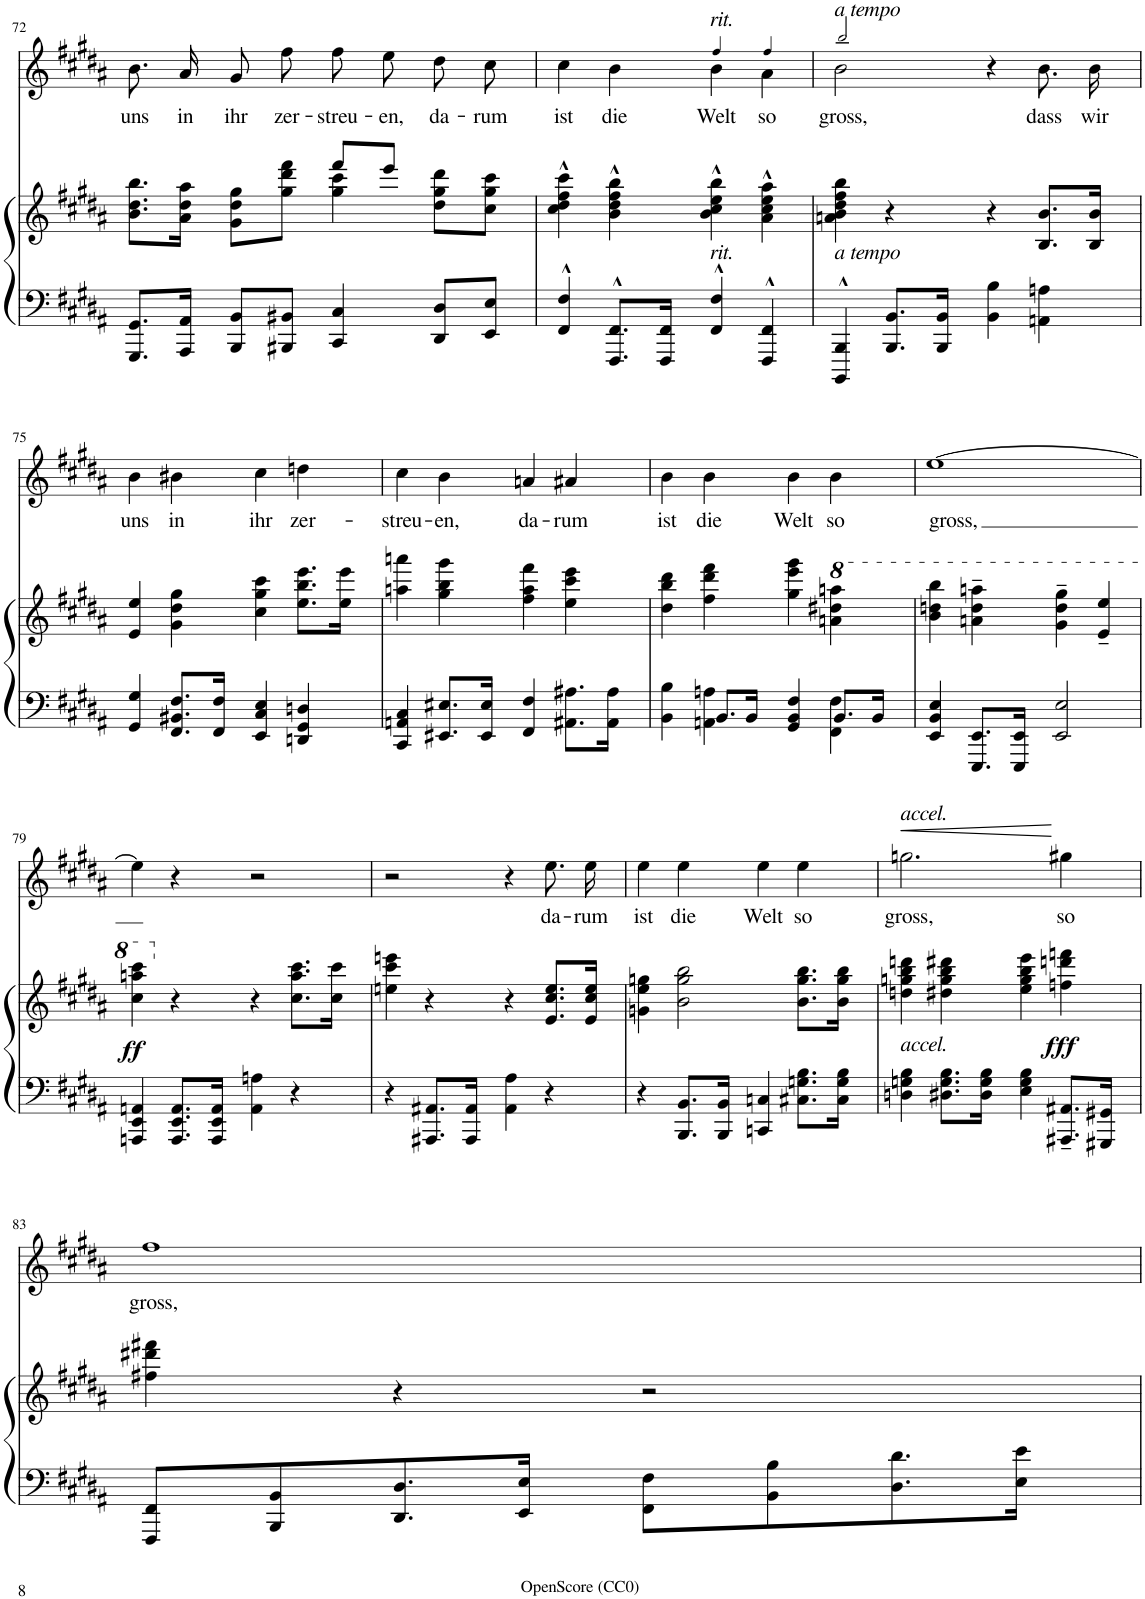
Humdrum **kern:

**kern	**kern	**dynam	**kern	**text	**dynam
*part2	*part2	*part2	*part1	*part1	*part1
*staff3	*staff2	*staff2/3	*staff1	*staff1	*staff1
*I"Piano	*	*	*I"Voice	*	*
*I'Pno	*	*	*	*	*
!!LO:PB:g=z
*clefF4	*clefG2	*	*clefG2	*	*
*k[f#c#g#d#a#]	*k[f#c#g#d#a#]	*	*k[f#c#g#d#a#]	*	*
*M4/4	*M4/4	*	*M4/4	*	*
*met(c)	*met(c)	*	*met(c)	*	*
=72	=72	=72	=72	=72	=72
*	*^	*	*	*	*
!	!	!	!	!	!LO:LY:b	!
8.GGG#/ 8.GG#/L	8.b\ 8.dd#\ 8.bb\L	2ryy	.	8.b/L	uns	.
!	!	!	!	!	!LO:LY:b	!
16AAA#/ 16AA#/Jk	16a#\ 16dd#\ 16aa#\Jk	.	.	16a#/Jk	in	.
!	!	!	!	!	!LO:LY:b	!
8BBB/ 8BB/L	8g#\ 8dd#\ 8gg#\L	.	.	8g#\L	ihr	.
!	!	!	!	!	!LO:LY:b	!
8BBB#X/ 8BB#X/J	8gg#\ 8ddd#\ 8fff#\J	.	.	8ff#\J	zer-	.
!	!	!	!	!	!LO:LY:b	!
4CC#/ 4C#/	8fff#/L	4gg#\ 4ccc#\	.	8ff#\L	-streu-	.
!	!	!	!	!	!LO:LY:b	!
.	8eee/J	.	.	8ee\J	-en,	.
!	!	!	!	!	!LO:LY:b	!
8DD#/ 8D#/L	8dd#\ 8gg#\ 8ddd#\L	4ryy	.	8dd#\L	da-	.
!	!	!	!	!	!LO:LY:b	!
8EE/ 8E/J	8cc#\ 8gg#\ 8ccc#\J	.	.	8cc#\J	-rum	.
*	*v	*v	*	*	*	*
=73	=73	=73	=73	=73	=73
!	!	!	!	!LO:LY:b	!
*	*	*	*^	*	*
4FF#/^^ 4F#/^^	4cc#\^^ 4dd#\^^ 4ff#\^^ 4ccc#\^^	.	4cc#\	2ryy	ist	.
!	!	!	!	!	!LO:LY:b	!
8.FFF#/^^ 8.FF#/^^L	4b\^^ 4dd#\^^ 4ff#\^^ 4bb\^^	.	4b\	.	die	.
16FFF#/ 16FF#/Jk	.	.	.	.	.	.
!	!	!	!LO:TX:a:i:t=rit.	!	!	!
!	!LO:TX:b:i:t=rit.	!	!	!	!	!
!	!	!	!	!	!LO:LY:b	!
4FF#/^^ 4F#/^^	4b\^^ 4cc#\^^ 4ee\^^ 4bb\^^	.	4b\	4ff#/	Welt	.
!	!	!	!	!	!LO:LY:b	!
4FFF#/^^ 4FF#/^^	4a#\^^ 4cc#\^^ 4ee\^^ 4aa#\^^	.	4a#\	4ff#/	so	.
=74	=74	=74	=74	=74	=74	=74
!	!	!	!LO:TX:a:i:t=a tempo	!	!	!
!	!LO:TX:b:i:t=a tempo	!	!	!	!	!
!	!	!	!	!	!LO:LY:b	!
4BBBB/^^ 4BBB/^^	4an\ 4b\ 4dd#\ 4ff#\ 4bb\	.	2b\	2bb/	gross,	.
8.BBB/ 8.BB/L	4r	.	.	.	.	.
16BBB/ 16BB/Jk	.	.	.	.	.	.
4BB\ 4B\	4r	.	4r	2ryy	.	.
!	!	!	!	!	!LO:LY:b	!
4AAn\ 4An\	8.B/ 8.b/L	.	8.b\L	.	dass	.
!	!	!	!	!	!LO:LY:b	!
.	16B/ 16b/Jk	.	16b\Jk	.	wir	.
*	*	*	*v	*v	*	*
!!LO:LB:g=z
=75	=75	=75	=75	=75	=75
!	!	!	!	!LO:LY:b	!
4GG#/ 4G#/	4e/ 4ee/	.	4b\	uns	.
!	!	!	!	!LO:LY:b	!
8.FF#/ 8.BB#X/ 8.F#/L	4g#\ 4dd#\ 4gg#\	.	4b#X\	in	.
16FF#/ 16F#/Jk	.	.	.	.	.
!	!	!	!	!LO:LY:b	!
4EE/ 4C#/ 4E/	4cc#\ 4gg#\ 4ccc#\	.	4cc#\	ihr	.
!	!	!	!	!LO:LY:b	!
4DDn/ 4GG#/ 4Dn/	8.ee\ 8.bb\ 8.eee\L	.	4ddn\	zer-	.
.	16ee\ 16eee\Jk	.	.	.	.
=76	=76	=76	=76	=76	=76
!	!	!	!	!LO:LY:b	!
4CC#/ 4AAn/ 4C#/	4aan\ 4aaan\	.	4cc#\	-streu-	.
!	!	!	!	!LO:LY:b	!
8.EE#X/ 8.E#X/L	4gg#\ 4bb\ 4ggg#\	.	4b\	-en,	.
16EE#/ 16E#/Jk	.	.	.	.	.
!	!	!	!	!LO:LY:b	!
4FF#/ 4F#/	4ff#\ 4aa\ 4fff#\	.	4an/	da-	.
!	!	!	!	!LO:LY:b	!
8.AA#X\ 8.A#X\L	4ee\ 4ccc#\ 4eee\	.	4a#X/	-rum	.
16AA#\ 16A#\Jk	.	.	.	.	.
=77	=77	=77	=77	=77	=77
*^	*	*	*	*	*
!	!	!	!	!	!LO:LY:b	!
4BB\ 4B\	4ryy	4dd#\ 4bb\ 4ddd#\	.	4b\	ist	.
!	!	!	!	!	!LO:LY:b	!
8.BB/L	4AAn\ 4An\	4ff#\ 4ddd#\ 4fff#\	.	4b\	die	.
16BB/Jk	.	.	.	.	.	.
!	!	!	!	!	!LO:LY:b	!
4GG#/ 4BB/ 4F#/	4ryy	4gg#\ 4eee\ 4ggg#\	.	4b\	Welt	.
*	*	*8va	*	*	*	*
!	!	!	!	!	!LO:LY:b	!
8.BB/L	4FF#\ 4F#\	4aan\ 4ddd#X\ 4aaan\	.	4b\	so	.
16BB/Jk	.	.	.	.	.	.
*v	*v	*	*	*	*	*
=78	=78	=78	=78	=78	=78
!	!	!	!	!LO:LY:b	!
4EE/ 4BB/ 4E/	4bb\ 4dddn\ 4bbb\	.	[1ee	gross,	.
8.EEE/ 8.EE/L	4aan\~ 4ddd\~ 4aaan\~	.	.	.	.
16EEE/ 16EE/Jk	.	.	.	.	.
2EE/ 2E/	4gg#\~ 4ddd\~ 4ggg#\~	.	.	.	.
.	4ee/~ 4eee/~	.	.	.	.
!!LO:LB:g=z
=79	=79	=79	=79	=79	=79
!	!	!LO:DY:b	!	!	!
4AAAn/ 4EE/ 4AAn/	4ccc#\ 4aaan\ 4cccc#\	ff	4ee\]	.	.
*	*X8va	*	*	*	*
8.AAA/ 8.EE/ 8.AA/L	4r	.	4r	.	.
16AAA/ 16EE/ 16AA/Jk	.	.	.	.	.
4AA\ 4An\	4r	.	2r	.	.
4r	8.cc#\ 8.aa\ 8.ccc#\L	.	.	.	.
.	16cc#\ 16ccc#\Jk	.	.	.	.
=80	=80	=80	=80	=80	=80
4r	4een\ 4ccc#\ 4eeen\	.	2r	.	.
8.AAA#X/ 8.AA#X/L	4r	.	.	.	.
16AAA#/ 16AA#/Jk	.	.	.	.	.
4AA#\ 4A#\	4r	.	4r	.	.
!	!	!	!	!LO:LY:b	!
4r	8.e/ 8.cc#/ 8.ee/L	.	8.ee\L	da-	.
!	!	!	!	!LO:LY:b	!
.	16e/ 16cc#/ 16ee/Jk	.	16ee\Jk	-rum	.
=81	=81	=81	=81	=81	=81
!	!	!	!	!LO:LY:b	!
4r	4gn\ 4ee\ 4ggn\	.	4ee\	ist	.
!	!	!	!	!LO:LY:b	!
8.BBB/ 8.BB/L	2b\ 2gg\ 2bb\	.	4ee\	die	.
16BBB/ 16BB/Jk	.	.	.	.	.
!	!	!	!	!LO:LY:b	!
4CCn/ 4Cn/	.	.	4ee\	Welt	.
!	!	!	!	!LO:LY:b	!
8.C#X\ 8.Gn\ 8.B\L	8.b\ 8.gg\ 8.bb\L	.	4ee\	so	.
16C#\ 16G\ 16B\Jk	16b\ 16gg\ 16bb\Jk	.	.	.	.
=82	=82	=82	=82	=82	=82
!	!	!	!LO:TX:a:i:t=accel.	!	!
!	!LO:TX:b:i:t=accel.	!	!	!	!
!	!	!	!	!LO:LY:b	!LO:HP:b
4Dn\ 4Gn\ 4B\	4ddn\ 4ggn\ 4bb\ 4dddn\	.	2.ggn\	gross,	<
8.D#X\ 8.G\ 8.B\L	4dd#X\ 4gg\ 4bb\ 4ddd#X\	.	.	.	.
16D#\ 16G\ 16B\Jk	.	.	.	.	.
4E\ 4G\ 4B\	4ee\ 4gg\ 4bb\ 4eee\	.	.	.	.
!	!	!LO:DY:b	!	!LO:LY:b	!
8.AAA#X/~ 8.AA#X/~L	4ffn\ 4dddn\ 4fffn\	fff	4gg#X\	so	[
16GGG#X/ 16GG#X/Jk	.	.	.	.	.
!!LO:LB:g=z
=83	=83	=83	=83	=83	=83
!	!	!	!	!LO:LY:b	!
8FFF#/ 8FF#/L	4ff#X\ 4ddd#X\ 4fff#X\	.	1ff#	gross,	.
8BBB/ 8BB/	.	.	.	.	.
8.DD#/ 8.D#/	4r	.	.	.	.
16EE/ 16E/Jk	.	.	.	.	.
8FF#\ 8F#\L	2r	.	.	.	.
8BB\ 8B\	.	.	.	.	.
8.D#\ 8.d#\	.	.	.	.	.
16E\ 16e\Jk	.	.	.	.	.
=	=	=	=	=	=
*-	*-	*-	*-	*-	*-
